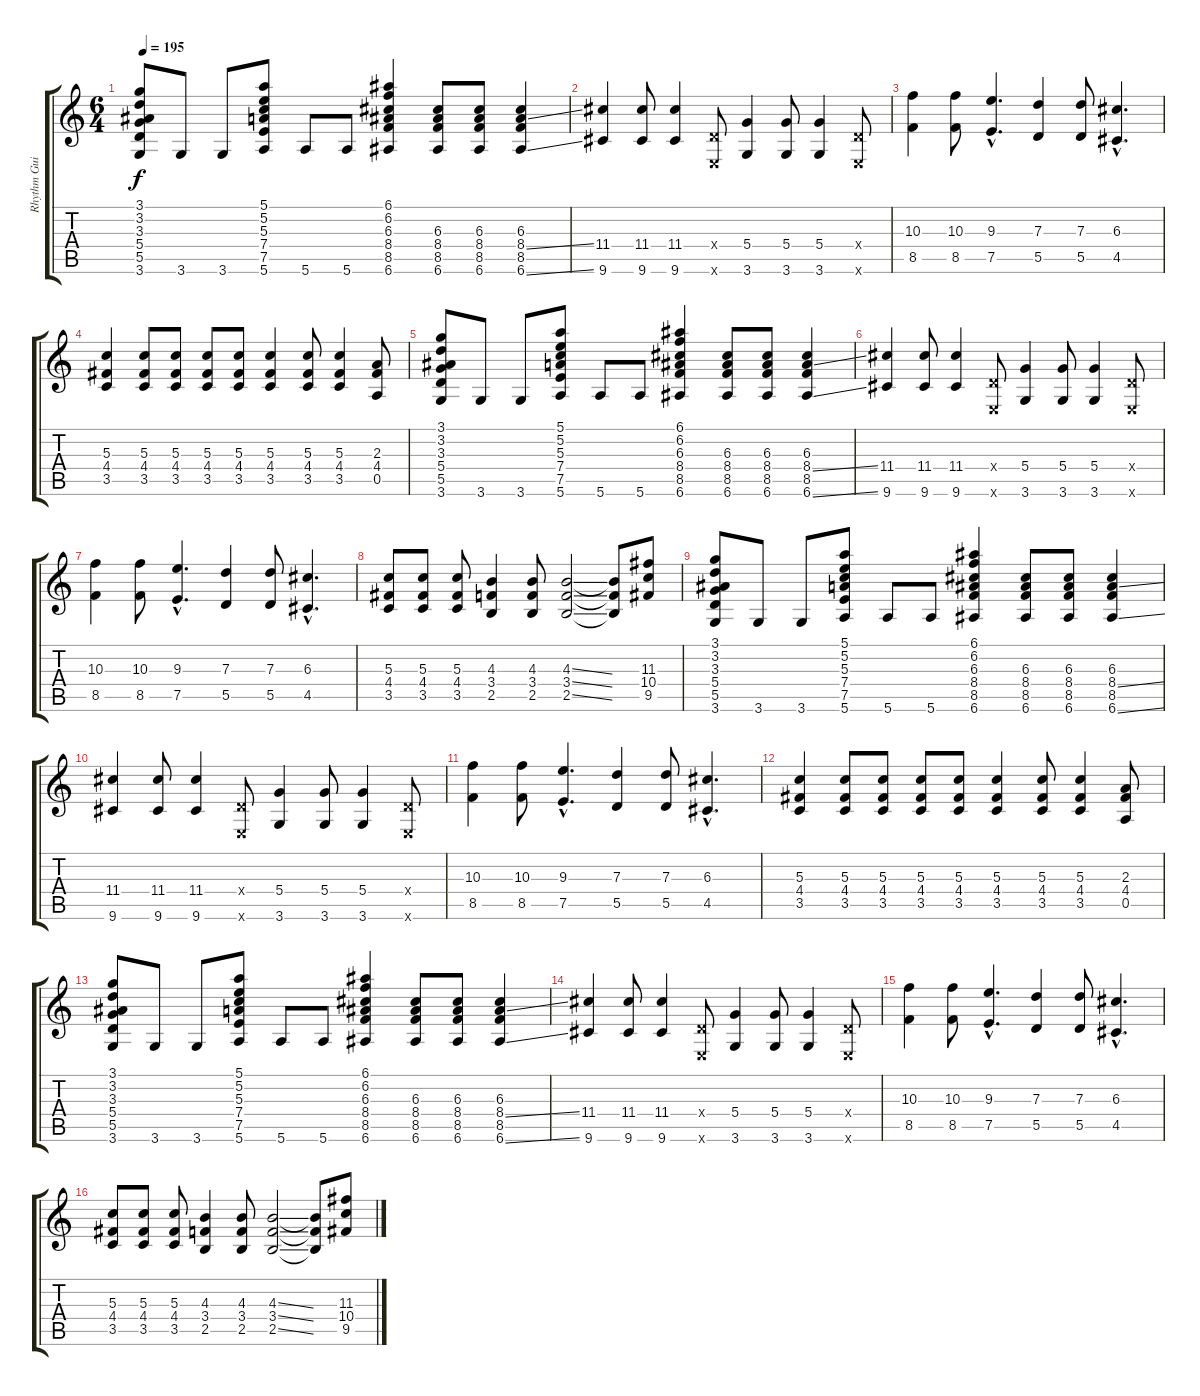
\track ("Rhythm Guitar" "Rhythm Gui") {instrument distortionguitar}
\staff {score tabs}
\tuning (E4 B3 G3 D3 A2 E2) {hide}
\ts (6 4)
\tempo 195
\clef g2
\ks c
(3.1 3.2 3.3 5.4 5.5 3.6).8{dy f instrument distortionguitar} 3.6.8 3.6.8 (5.1 5.2 5.3 7.4 7.5 5.6).8 5.6.8 5.6.8 (6.1 6.2 6.3 8.4 8.5 6.6).4 (6.3 8.4 8.5 6.6).8 (6.3 8.4 8.5 6.6).8 (6.3 8.4{ss} 8.5 6.6{ss}).4 |
(11.4 9.6).4 (11.4 9.6).8 (11.4 9.6).4 (0.4{x} 0.6{x}).8 (5.4 3.6).4 (5.4 3.6).8 (5.4 3.6).4 (0.4{x} 0.6{x}).8 |
(10.3 8.5).4 (10.3 8.5).8 (9.3{hac} 7.5{hac}).4{d} (7.3 5.5).4 (7.3 5.5).8 (6.3{hac} 4.5{hac}).4{d} |
(5.3 4.4 3.5).4 (5.3 4.4 3.5).8 (5.3 4.4 3.5).8 (5.3 4.4 3.5).8 (5.3 4.4 3.5).8 (5.3 4.4 3.5).4 (5.3 4.4 3.5).8 (5.3 4.4 3.5).4 (2.3 4.4 0.5).8 |
(3.1 3.2 3.3 5.4 5.5 3.6).8 3.6.8 3.6.8 (5.1 5.2 5.3 7.4 7.5 5.6).8 5.6.8 5.6.8 (6.1 6.2 6.3 8.4 8.5 6.6).4 (6.3 8.4 8.5 6.6).8 (6.3 8.4 8.5 6.6).8 (6.3 8.4{ss} 8.5 6.6{ss}).4 |
(11.4 9.6).4 (11.4 9.6).8 (11.4 9.6).4 (0.4{x} 0.6{x}).8 (5.4 3.6).4 (5.4 3.6).8 (5.4 3.6).4 (0.4{x} 0.6{x}).8 |
(10.3 8.5).4 (10.3 8.5).8 (9.3{hac} 7.5{hac}).4{d} (7.3 5.5).4 (7.3 5.5).8 (6.3{hac} 4.5{hac}).4{d} |
(5.3 4.4 3.5).8 (5.3 4.4 3.5).8 (5.3 4.4 3.5).8 (4.3 3.4 2.5).4 (4.3 3.4 2.5).8 (4.3{ss} 3.4{ss} 2.5{ss}).2 (4.3{t} 3.4{t} 2.5{t}).8 (11.3 10.4 9.5).8 |
(3.1 3.2 3.3 5.4 5.5 3.6).8 3.6.8 3.6.8 (5.1 5.2 5.3 7.4 7.5 5.6).8 5.6.8 5.6.8 (6.1 6.2 6.3 8.4 8.5 6.6).4 (6.3 8.4 8.5 6.6).8 (6.3 8.4 8.5 6.6).8 (6.3 8.4{ss} 8.5 6.6{ss}).4 |
(11.4 9.6).4 (11.4 9.6).8 (11.4 9.6).4 (0.4{x} 0.6{x}).8 (5.4 3.6).4 (5.4 3.6).8 (5.4 3.6).4 (0.4{x} 0.6{x}).8 |
(10.3 8.5).4 (10.3 8.5).8 (9.3{hac} 7.5{hac}).4{d} (7.3 5.5).4 (7.3 5.5).8 (6.3{hac} 4.5{hac}).4{d} |
(5.3 4.4 3.5).4 (5.3 4.4 3.5).8 (5.3 4.4 3.5).8 (5.3 4.4 3.5).8 (5.3 4.4 3.5).8 (5.3 4.4 3.5).4 (5.3 4.4 3.5).8 (5.3 4.4 3.5).4 (2.3 4.4 0.5).8 |
(3.1 3.2 3.3 5.4 5.5 3.6).8 3.6.8 3.6.8 (5.1 5.2 5.3 7.4 7.5 5.6).8 5.6.8 5.6.8 (6.1 6.2 6.3 8.4 8.5 6.6).4 (6.3 8.4 8.5 6.6).8 (6.3 8.4 8.5 6.6).8 (6.3 8.4{ss} 8.5 6.6{ss}).4 |
(11.4 9.6).4 (11.4 9.6).8 (11.4 9.6).4 (0.4{x} 0.6{x}).8 (5.4 3.6).4 (5.4 3.6).8 (5.4 3.6).4 (0.4{x} 0.6{x}).8 |
(10.3 8.5).4 (10.3 8.5).8 (9.3{hac} 7.5{hac}).4{d} (7.3 5.5).4 (7.3 5.5).8 (6.3{hac} 4.5{hac}).4{d} |
(5.3 4.4 3.5).8 (5.3 4.4 3.5).8 (5.3 4.4 3.5).8 (4.3 3.4 2.5).4 (4.3 3.4 2.5).8 (4.3{ss} 3.4{ss} 2.5{ss}).2 (4.3{t} 3.4{t} 2.5{t}).8 (11.3 10.4 9.5).8
